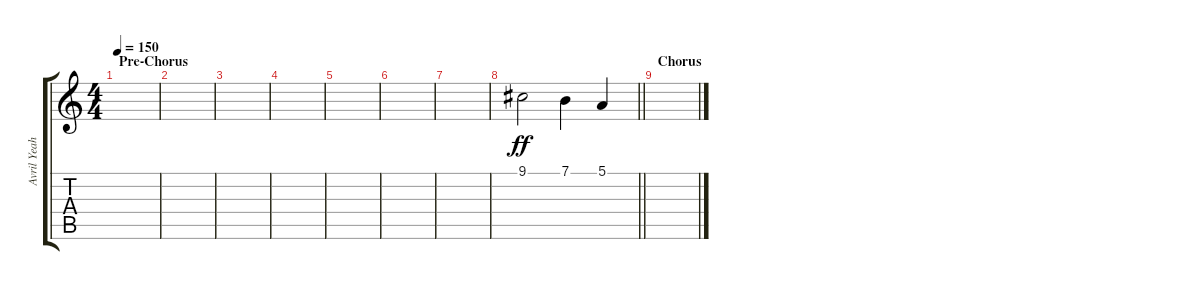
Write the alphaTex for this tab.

\track ("Avril Yeah Yeah" "Avril Yeah") {instrument electricgrandpiano}
\staff {score tabs}
\tuning (E4 B3 G3 D3 A2 E2) {hide}
\ts (4 4)
\section ("" "Pre-Chorus")
\tempo 150
\clef g2
\ks c
|
|
|
|
|
|
|
\barLineRight lightlight
9.1.2{dy ff} 7.1.4 5.1.4 |
\section ("" "Chorus")
